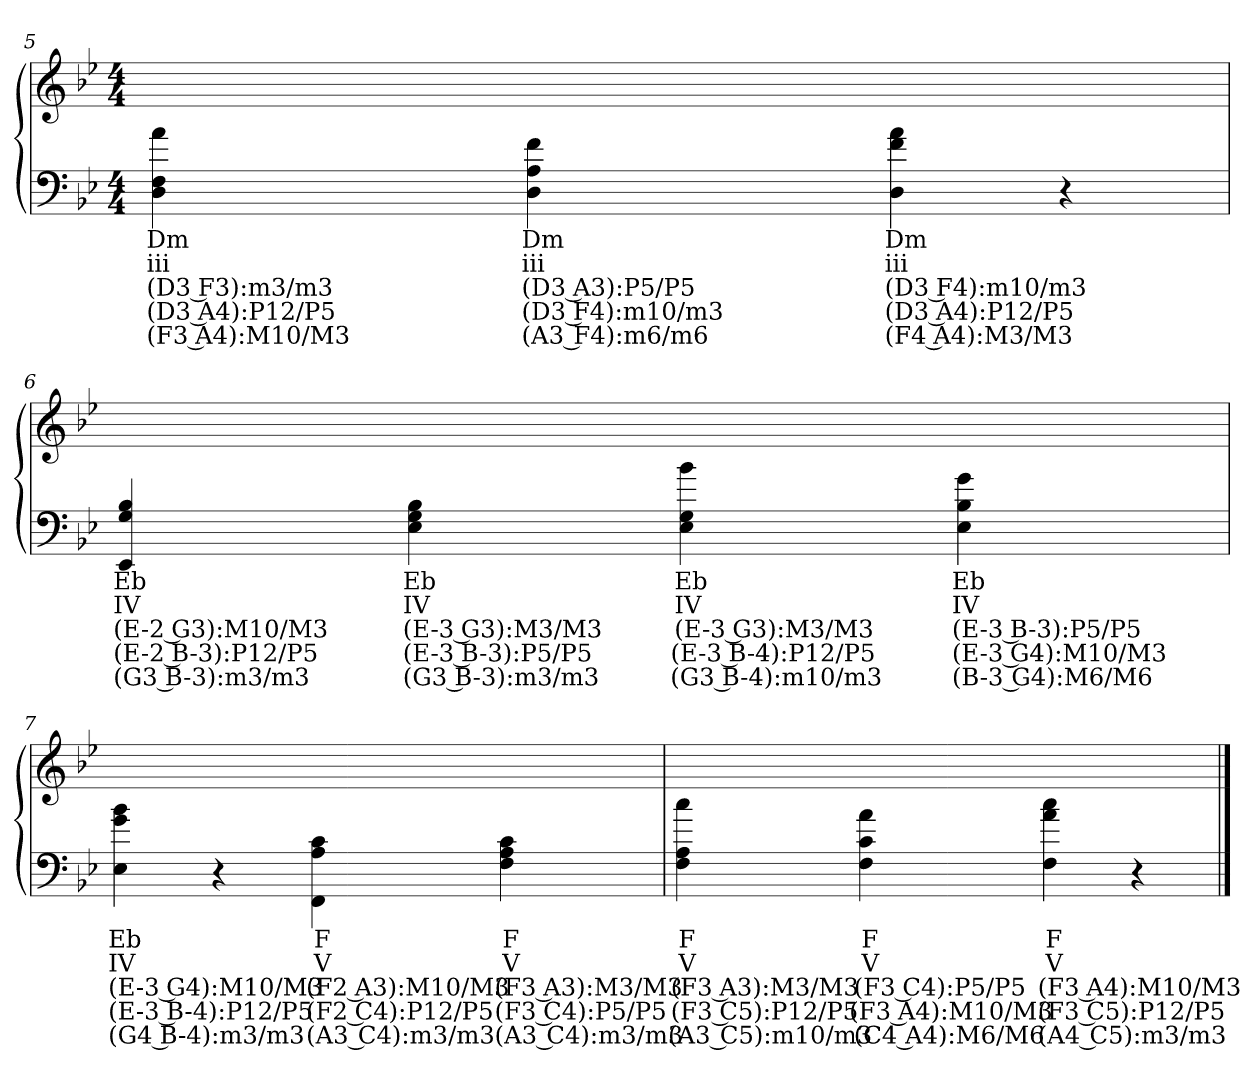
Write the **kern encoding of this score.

**kern	**text	**text	**text	**text	**text	**kern
*part2	*part2	*part2	*part2	*part2	*part2	*part1
*staff2	*staff2	*staff2	*staff2	*staff2	*staff2	*staff1
*clefF4	*	*	*	*	*	*clefG2
*k[b-e-]	*	*	*	*	*	*k[b-e-]
*B-:	*	*	*	*	*	*B-:
*M4/4	*	*	*	*	*	*M4/4
=5	=5	=5	=5	=5	=5	=5
4D 4F 4a	Dm	iii	(D3 F3):m3/m3	(D3 A4):P12/P5	(F3 A4):M10/M3	1ryy
4D 4A 4f	Dm	iii	(D3 A3):P5/P5	(D3 F4):m10/m3	(A3 F4):m6/m6	.
4D 4f 4a	Dm	iii	(D3 F4):m10/m3	(D3 A4):P12/P5	(F4 A4):M3/M3	.
4r	.	.	.	.	.	.
=6	=6	=6	=6	=6	=6	=6
4EE- 4G 4B-	Eb	IV	(E-2 G3):M10/M3	(E-2 B-3):P12/P5	(G3 B-3):m3/m3	1ryy
4E- 4G 4B-	Eb	IV	(E-3 G3):M3/M3	(E-3 B-3):P5/P5	(G3 B-3):m3/m3	.
4E- 4G 4b-	Eb	IV	(E-3 G3):M3/M3	(E-3 B-4):P12/P5	(G3 B-4):m10/m3	.
4E- 4B- 4g	Eb	IV	(E-3 B-3):P5/P5	(E-3 G4):M10/M3	(B-3 G4):M6/M6	.
=7	=7	=7	=7	=7	=7	=7
4E- 4g 4b-	Eb	IV	(E-3 G4):M10/M3	(E-3 B-4):P12/P5	(G4 B-4):m3/m3	1ryy
4r	.	.	.	.	.	.
4FF 4A 4c	F	V	(F2 A3):M10/M3	(F2 C4):P12/P5	(A3 C4):m3/m3	.
4F 4A 4c	F	V	(F3 A3):M3/M3	(F3 C4):P5/P5	(A3 C4):m3/m3	.
=8	=8	=8	=8	=8	=8	=8
4F 4A 4cc	F	V	(F3 A3):M3/M3	(F3 C5):P12/P5	(A3 C5):m10/m3	1ryy
4F 4c 4a	F	V	(F3 C4):P5/P5	(F3 A4):M10/M3	(C4 A4):M6/M6	.
4F 4a 4cc	F	V	(F3 A4):M10/M3	(F3 C5):P12/P5	(A4 C5):m3/m3	.
4r	.	.	.	.	.	.
==	==	==	==	==	==	==
*-	*-	*-	*-	*-	*-	*-
